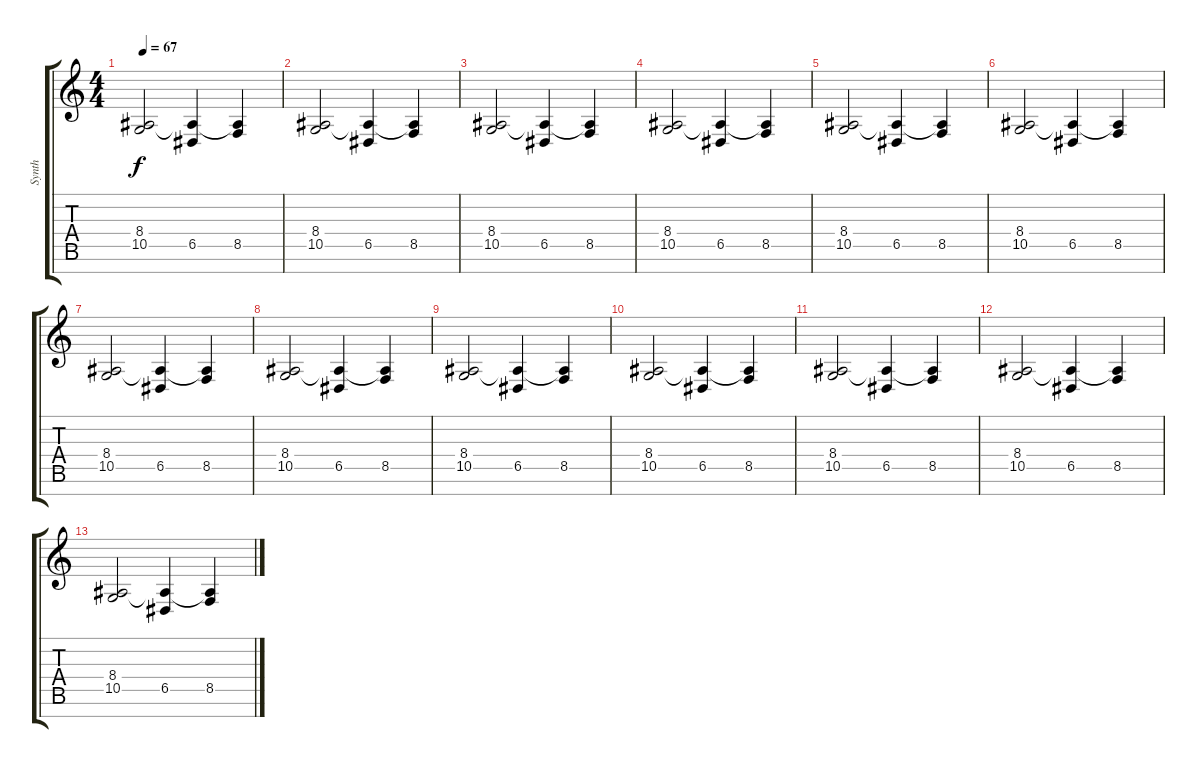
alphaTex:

\track ("Synth" "Synth") {instrument synthstrings1}
\staff {score tabs}
\tuning (E4 B3 G3 D3 A2 E2 B1) {hide}
\ts (4 4)
\tempo 67
\clef g2
\ks c
(8.4 10.5).2{dy f} (8.4{t} 6.5).4 (8.4{t} 8.5).4 |
(8.4 10.5).2 (8.4{t} 6.5).4 (8.4{t} 8.5).4 |
(8.4 10.5).2 (8.4{t} 6.5).4 (8.4{t} 8.5).4 |
(8.4 10.5).2 (8.4{t} 6.5).4 (8.4{t} 8.5).4 |
(8.4 10.5).2 (8.4{t} 6.5).4 (8.4{t} 8.5).4 |
(8.4 10.5).2 (8.4{t} 6.5).4 (8.4{t} 8.5).4 |
(8.4 10.5).2 (8.4{t} 6.5).4 (8.4{t} 8.5).4 |
(8.4 10.5).2 (8.4{t} 6.5).4 (8.4{t} 8.5).4 |
(8.4 10.5).2 (8.4{t} 6.5).4 (8.4{t} 8.5).4 |
(8.4 10.5).2{volume 0} (8.4{t} 6.5).4 (8.4{t} 8.5).4 |
(8.4 10.5).2 (8.4{t} 6.5).4 (8.4{t} 8.5).4 |
(8.4 10.5).2 (8.4{t} 6.5).4 (8.4{t} 8.5).4 |
(8.4 10.5).2 (8.4{t} 6.5).4 (8.4{t} 8.5).4
